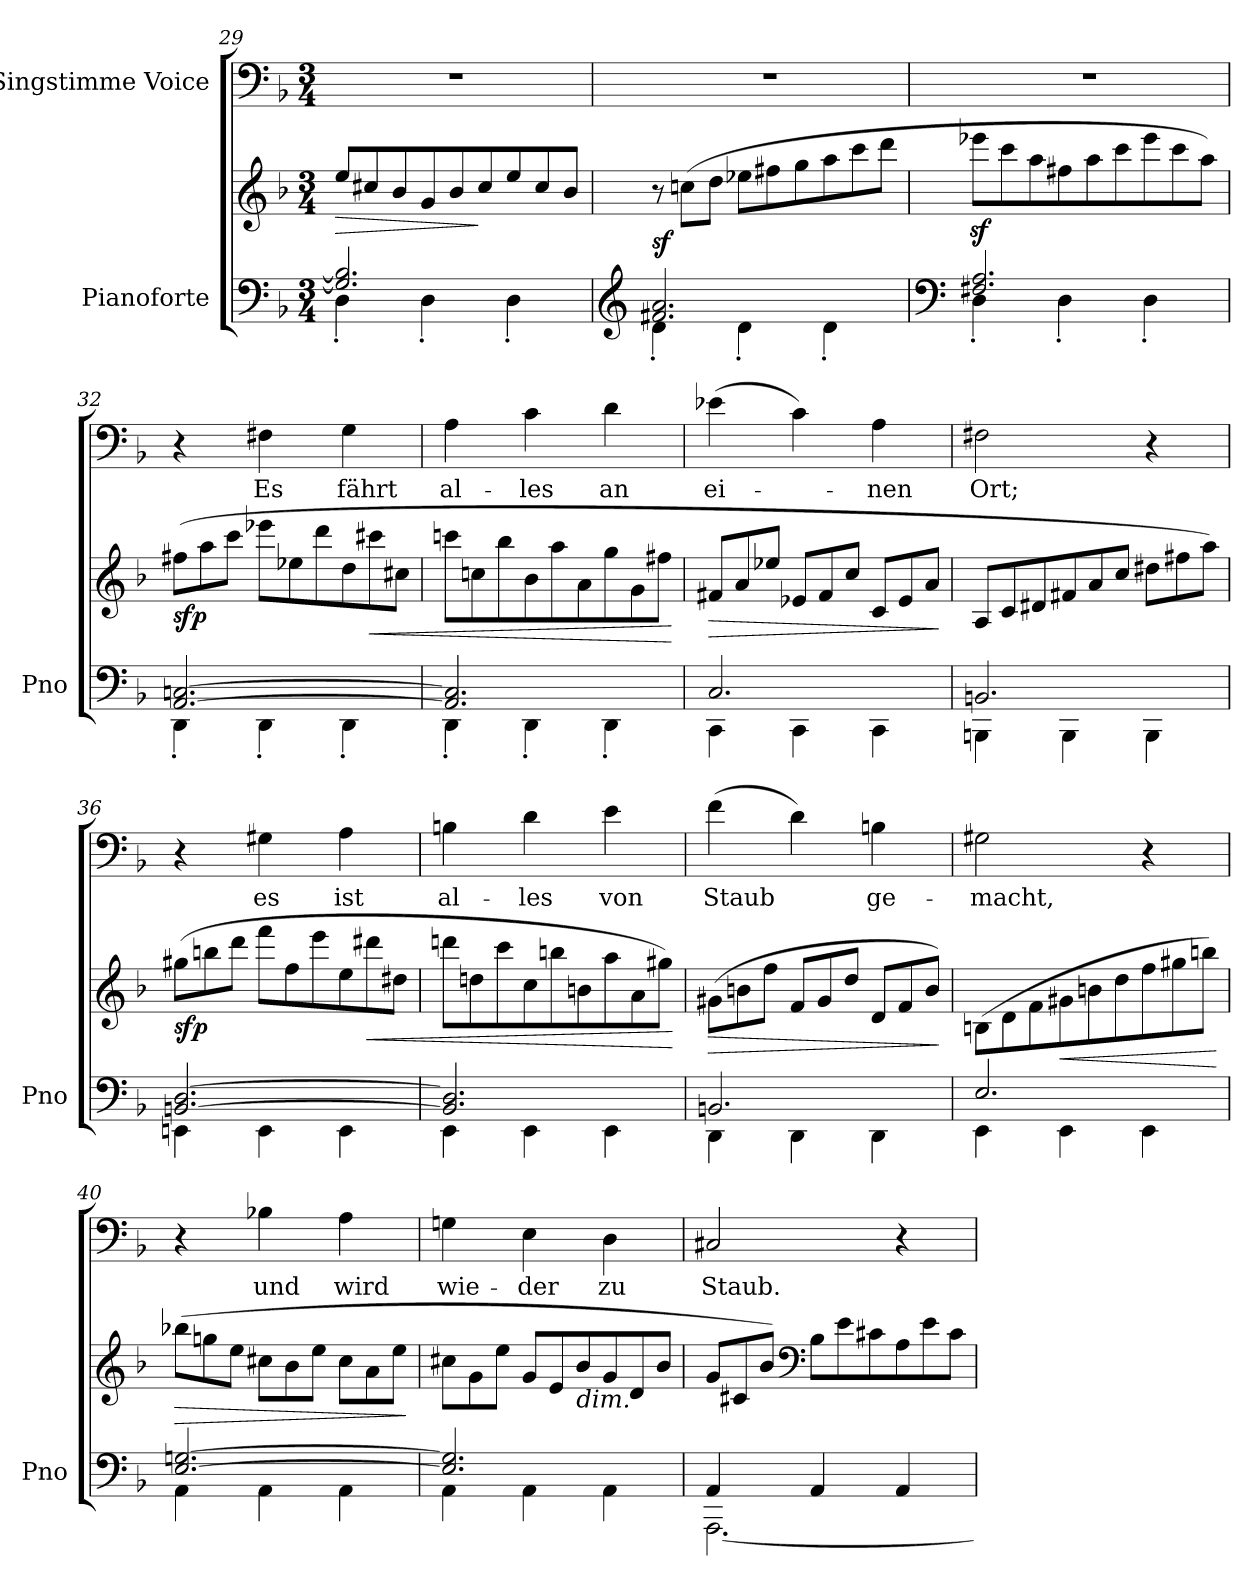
**kern	**kern	**dynam	**kern	**text
*part2	*part2	*part2	*part1	*part1
*staff3	*staff2	*staff2/3	*staff1	*staff1
*I"Pianoforte	*	*	*I"Singstimme Voice	*
*I'Pno	*	*	*	*
*clefF4	*clefG2	*	*clefF4	*
*k[b-]	*k[b-]	*	*k[b-]	*
*M3/4	*M3/4	*	*M3/4	*
=29	=29	=29	=29	=29
*^	*	*	*	*
*	*	*Xtuplet	*	*	*
!	!	!	!LO:HP:b	!	!
2.G/] 2.B-/]	4D'\	12ee/L	>	2.r	.
.	.	12cc#X/	.	.	.
.	.	12b-/	.	.	.
.	4D'\	12g/	.	.	.
.	.	12b-/	.	.	.
.	.	12cc#/	]	.	.
.	4D'\	12ee/	.	.	.
.	.	12cc#/	.	.	.
.	.	12b-/J	.	.	.
=30	=30	=30	=30	=30	=30
*clefG2	*	*	*	*	*
!	!	!	!LO:DY:b	!	!
2.f#X/ 2.a/	4d'\	12r	sf	2.r	.
.	.	(12ccn\L	.	.	.
.	.	12dd\J	.	.	.
.	4d'\	12ee-X\L	.	.	.
.	.	12ff#X\	.	.	.
.	.	12gg\	.	.	.
.	4d'\	12aa\	.	.	.
.	.	12ccc\	.	.	.
.	.	12ddd\J	.	.	.
=31	=31	=31	=31	=31	=31
*clefF4	*	*	*	*	*
2.F#X/ 2.A/	4D'\	12eee-Xz<\L	.	2.r	.
.	.	12ccc\	.	.	.
.	.	12aa\	.	.	.
.	4D'\	12ff#X\	.	.	.
.	.	12aa\	.	.	.
.	.	12ccc\	.	.	.
.	4D'\	12eee-\	.	.	.
.	.	12ccc\	.	.	.
.	.	12aa\J)	.	.	.
=32	=32	=32	=32	=32	=32
!	!	!	!LO:DY:b	!	!
[2.AA/ [2.Cn/	4DD'\	(12ff#X\L	sfp	4r	.
.	.	12aa\	.	.	.
.	.	12ccc\J	.	.	.
.	4DD'\	12eee-X\L	.	4F#X\	Es
.	.	12ee-X\	.	.	.
.	.	12ddd\	.	.	.
.	4DD'\	12dd\	.	4G\	fährt
!	!	!	!LO:HP:b	!	!
.	.	12ccc#X\	<	.	.
.	.	12cc#X\J	.	.	.
=33	=33	=33	=33	=33	=33
2.AA/] 2.C/]	4DD'\	12cccn\L	.	4A\	al-
.	.	12ccn\	.	.	.
.	.	12bb-\	.	.	.
.	4DD'\	12b-\	.	4c\	-les
.	.	12aa\	.	.	.
.	.	12a\	.	.	.
.	4DD'\	12gg\	.	4d\	an
.	.	12g\	.	.	.
.	.	12ff#X\J	.	.	.
*v	*v	*	*	*	*
.	.	[	.	.
=34	=34	=34	=34	=34
*^	*	*	*	*
!	!	!	!LO:HP:b	!	!
2.C/	4CC\	12f#X/L	>	(4e-X\	ei-
.	.	12a/	.	.	.
.	.	12ee-X/J	.	.	.
.	4CC\	12e-X/L	.	4c\)	.
.	.	12f#/	.	.	.
.	.	12cc/J	.	.	.
.	4CC\	12c/L	.	4A\	-nen
.	.	12e-/	.	.	.
.	.	12a/J	.	.	.
*v	*v	*	*	*	*
.	.	]	.	.
=35	=35	=35	=35	=35
*^	*	*	*	*
2.BBn/	4BBBn\	12A/L	.	2F#X\	Ort;
.	.	12c/	.	.	.
.	.	12d#X/	.	.	.
.	4BBB\	12f#X/	.	.	.
.	.	12a/	.	.	.
.	.	12cc/J	.	.	.
.	4BBB\	12dd#X\L	.	4r	.
.	.	12ff#X\	.	.	.
.	.	12aa\J)	.	.	.
=36	=36	=36	=36	=36	=36
!	!	!	!LO:DY:b	!	!
[2.BBn/ [2.D/	4EEn\	(12gg#X\L	sfp	4r	.
.	.	12bbn\	.	.	.
.	.	12ddd\J	.	.	.
.	4EE\	12fff\L	.	4G#X\	es
.	.	12ff\	.	.	.
.	.	12eee\	.	.	.
.	4EE\	12ee\	.	4A\	ist
!	!	!	!LO:HP:b	!	!
.	.	12ddd#X\	<	.	.
.	.	12dd#X\J	.	.	.
=37	=37	=37	=37	=37	=37
2.BB/] 2.D/]	4EE\	12dddn\L	.	4Bn\	al-
.	.	12ddn\	.	.	.
.	.	12ccc\	.	.	.
.	4EE\	12cc\	.	4d\	-les
.	.	12bbn\	.	.	.
.	.	12bn\	.	.	.
.	4EE\	12aa\	.	4e\	von
.	.	12a\	.	.	.
.	.	12gg#X\J)	.	.	.
*v	*v	*	*	*	*
.	.	[	.	.
=38	=38	=38	=38	=38
*^	*	*	*	*
!	!	!	!LO:HP:b	!	!
2.BBn/	4DD\	(12g#X\L	>	(4f\	Staub
.	.	12bn\	.	.	.
.	.	12ff\J	.	.	.
.	4DD\	12f/L	.	4d\)	.
.	.	12g#/	.	.	.
.	.	12dd/J	.	.	.
.	4DD\	12d/L	.	4Bn\	ge-
.	.	12f/	.	.	.
.	.	12b/J)	.	.	.
*v	*v	*	*	*	*
.	.	]	.	.
=39	=39	=39	=39	=39
*^	*	*	*	*
2.E/	4EE\	(12Bn\L	.	2G#X\	-macht,
.	.	12d\	.	.	.
.	.	12f\	.	.	.
!	!	!	!LO:HP:b	!	!
.	4EE\	12g#X\	<	.	.
.	.	12bn\	.	.	.
.	.	12dd\	.	.	.
.	4EE\	12ff\	.	4r	.
.	.	12gg#X\	.	.	.
.	.	12bbn\J)	.	.	.
*v	*v	*	*	*	*
.	.	[	.	.
=40	=40	=40	=40	=40
*^	*	*	*	*
!	!	!	!LO:HP:b	!	!
[2.E/ [2.Gn/	4AA\	(12bb-X\L	>	4r	.
.	.	12ggn\	.	.	.
.	.	12ee\J	.	.	.
.	4AA\	12cc#X\L	.	4B-X\	und
.	.	12b-\	.	.	.
.	.	12ee\J	.	.	.
.	4AA\	12cc#\L	.	4A\	wird
.	.	12a\	.	.	.
.	.	12ee\J	.	.	.
*v	*v	*	*	*	*
.	.	]	.	.
=41	=41	=41	=41	=41
*^	*	*	*	*
2.E/] 2.G/]	4AA\	12cc#X\L	.	4Gn\	wie-
.	.	12g\	.	.	.
.	.	12ee\J	.	.	.
.	4AA\	12g/L	.	4E\	-der
.	.	12e/	.	.	.
!	!	!LO:TX:b:i:t=dim.	!	!	!
.	.	12b-/	.	.	.
.	4AA\	12g/	.	4D\	zu
.	.	12d/	.	.	.
.	.	12b-/J	.	.	.
=42	=42	=42	=42	=42	=42
4AA/	[2.AAA\	12g/L	.	2C#X/	Staub.
.	.	12c#X/	.	.	.
.	.	12b-/J)	.	.	.
*	*	*clefF4	*	*	*
4AA/	.	12B-\L	.	.	.
.	.	12e\	.	.	.
.	.	12c#X\	.	.	.
4AA/	.	12A\	.	4r	.
.	.	12e\	.	.	.
.	.	12c#\J	.	.	.
*v	*v	*	*	*	*
=	=	=	=	=
*-	*-	*-	*-	*-
